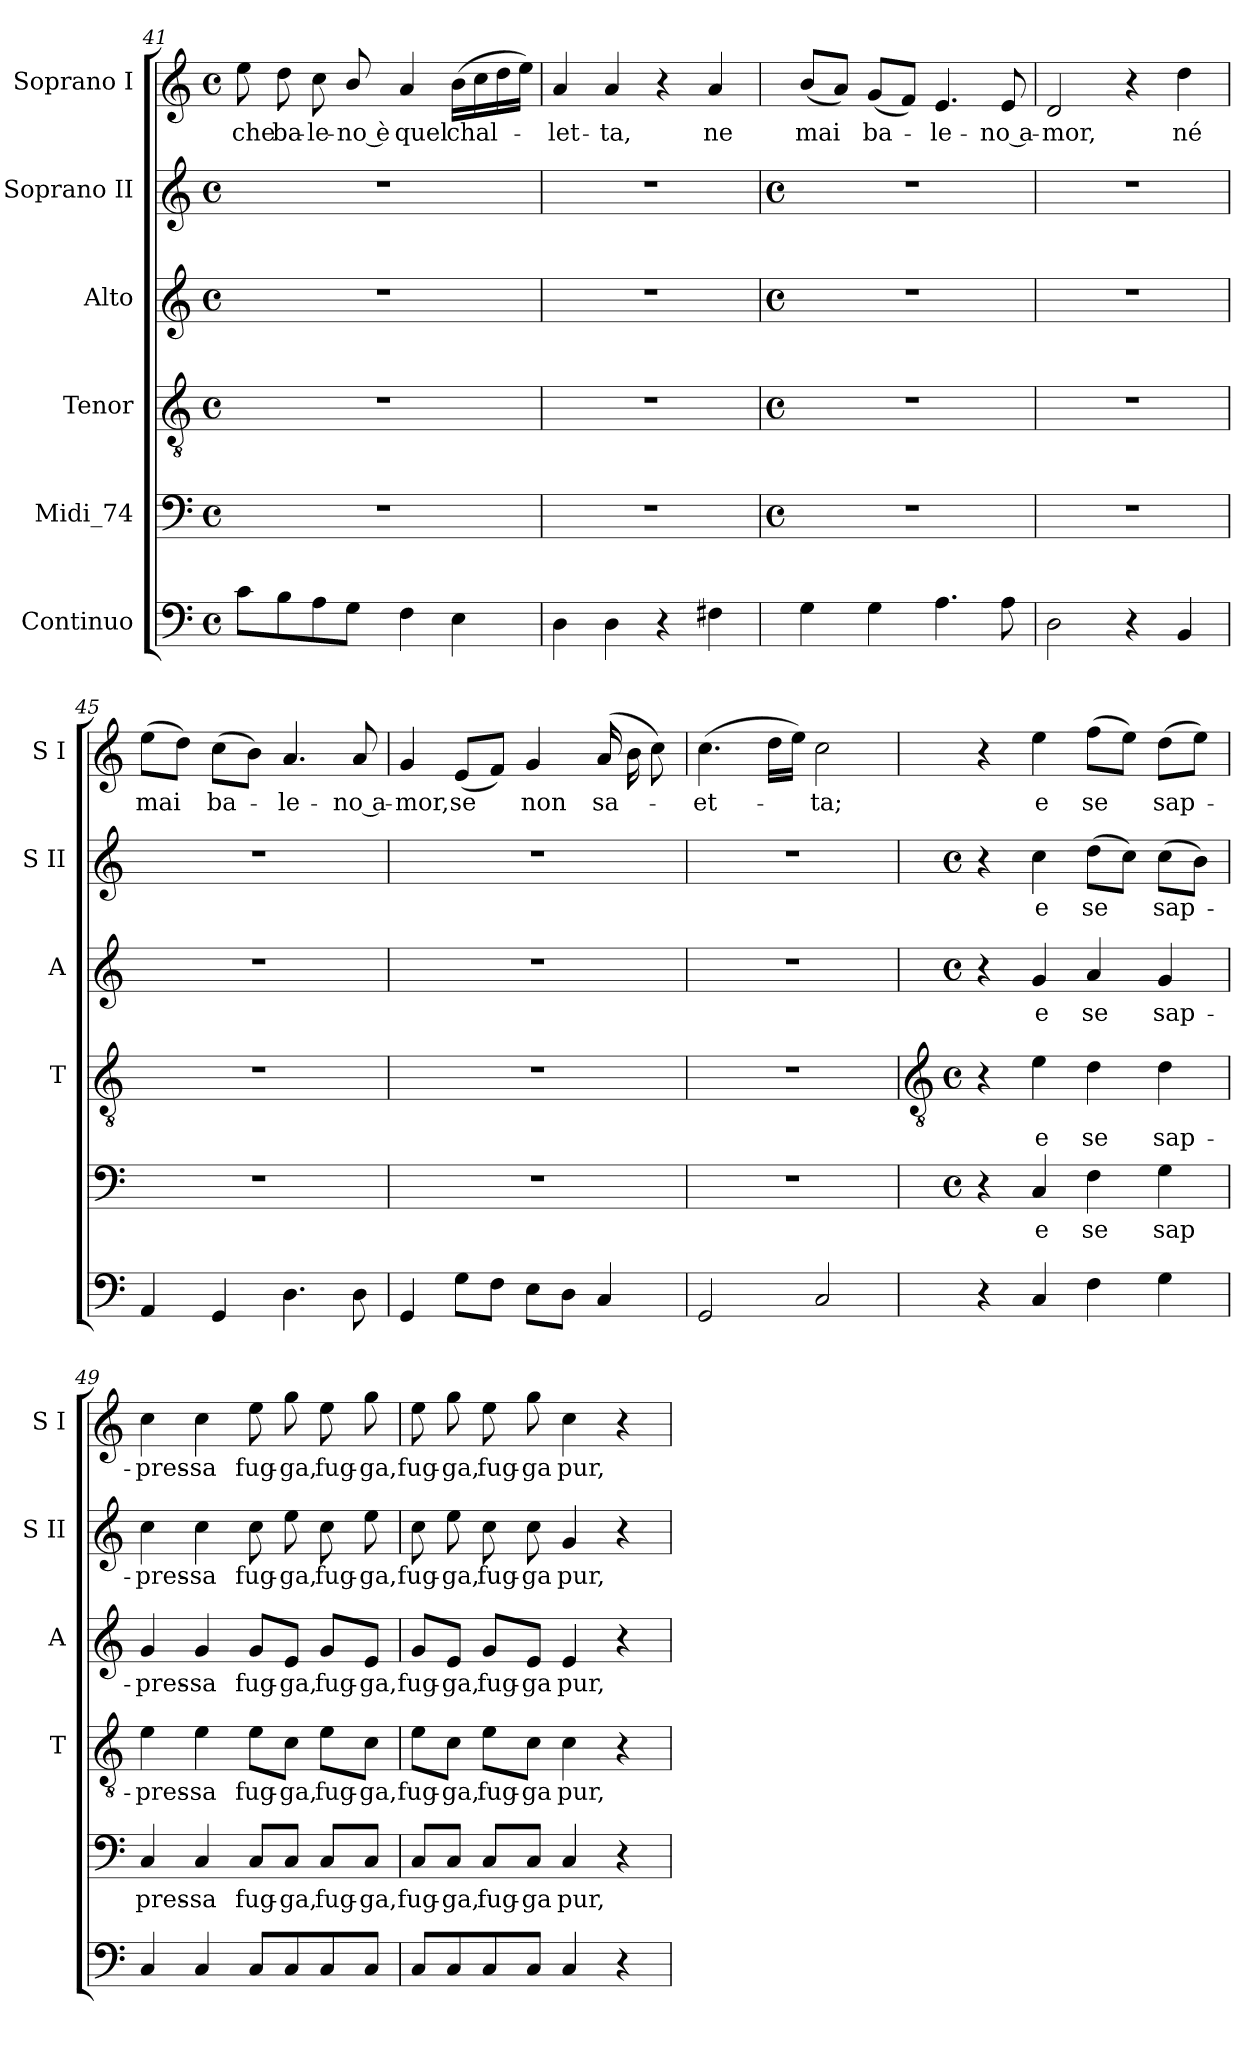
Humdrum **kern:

**kern	**kern	**text	**kern	**text	**kern	**text	**kern	**text	**kern	**text
*part6	*part5	*part5	*part4	*part4	*part3	*part3	*part2	*part2	*part1	*part1
*staff6	*staff5	*staff5	*staff4	*staff4	*staff3	*staff3	*staff2	*staff2	*staff1	*staff1
*I"Continuo	*I"Midi_74	*	*I"Tenor	*	*I"Alto	*	*I"Soprano II	*	*I"Soprano I	*
*	*	*	*I'T	*	*I'A	*	*I'S II	*	*I'S I	*
*clefF4	*clefF4	*	*clefGv2	*	*clefG2	*	*clefG2	*	*clefG2	*
*k[]	*k[]	*	*k[]	*	*k[]	*	*k[]	*	*k[]	*
*C:	*C:	*	*C:	*	*C:	*	*C:	*	*C:	*
*M4/4	*M4/4	*	*M4/4	*	*M4/4	*	*M4/4	*	*M4/4	*
*met(c)	*met(c)	*	*met(c)	*	*met(c)	*	*met(c)	*	*met(c)	*
=41	=41	=41	=41	=41	=41	=41	=41	=41	=41	=41
!	!	!	!	!	!	!	!	!	!	!LO:LY:b
8cL	1r	.	1r	.	1r	.	1r	.	8ee	che
!	!	!	!	!	!	!	!	!	!	!LO:LY:b
8B	.	.	.	.	.	.	.	.	8dd	ba-
!	!	!	!	!	!	!	!	!	!	!LO:LY:b
8A	.	.	.	.	.	.	.	.	8cc	-le-
!	!	!	!	!	!	!	!	!	!	!LO:LY:b
8GJ	.	.	.	.	.	.	.	.	8b/	-no è
!	!	!	!	!	!	!	!	!	!	!LO:LY:b
4F	.	.	.	.	.	.	.	.	4a	quel
!	!	!	!	!	!	!	!	!	!	!LO:LY:b
4E	.	.	.	.	.	.	.	.	(>16bLL	chal-
.	.	.	.	.	.	.	.	.	16cc	.
.	.	.	.	.	.	.	.	.	16dd	.
.	.	.	.	.	.	.	.	.	16eeJJ)	.
=42	=42	=42	=42	=42	=42	=42	=42	=42	=42	=42
!	!	!	!	!	!	!	!	!	!	!LO:LY:b
4D	1r	.	1r	.	1r	.	1r	.	4a	let-
!	!	!	!	!	!	!	!	!	!	!LO:LY:b
4D	.	.	.	.	.	.	.	.	4a	-ta,
4r	.	.	.	.	.	.	.	.	4r	.
!	!	!	!	!	!	!	!	!	!	!LO:LY:b
4F#X	.	.	.	.	.	.	.	.	4a	ne
!!LO:LB:g=z
=43	=43	=43	=43	=43	=43	=43	=43	=43	=43	=43
*	*M4/4	*	*M4/4	*	*M4/4	*	*M4/4	*	*	*
*	*met(c)	*	*met(c)	*	*met(c)	*	*met(c)	*	*	*
!	!	!	!	!	!	!	!	!	!	!LO:LY:b
4G	1r	.	1r	.	1r	.	1r	.	(<8bL	mai
.	.	.	.	.	.	.	.	.	8aJ)	.
!	!	!	!	!	!	!	!	!	!	!LO:LY:b
4G	.	.	.	.	.	.	.	.	(<8gL	ba-
.	.	.	.	.	.	.	.	.	8fJ)	.
!	!	!	!	!	!	!	!	!	!	!LO:LY:b
4.A	.	.	.	.	.	.	.	.	4.e	le-
!	!	!	!	!	!	!	!	!	!	!LO:LY:b
8A	.	.	.	.	.	.	.	.	8e	-no a-
=44	=44	=44	=44	=44	=44	=44	=44	=44	=44	=44
!	!	!	!	!	!	!	!	!	!	!LO:LY:b
2D	1r	.	1r	.	1r	.	1r	.	2d	-mor,
4r	.	.	.	.	.	.	.	.	4r	.
!	!	!	!	!	!	!	!	!	!	!LO:LY:b
4BB	.	.	.	.	.	.	.	.	4dd	né
=45	=45	=45	=45	=45	=45	=45	=45	=45	=45	=45
!	!	!	!	!	!	!	!	!	!	!LO:LY:b
4AA	1r	.	1r	.	1r	.	1r	.	(>8eeL	mai
.	.	.	.	.	.	.	.	.	8ddJ)	.
!	!	!	!	!	!	!	!	!	!	!LO:LY:b
4GG	.	.	.	.	.	.	.	.	(>8ccL	ba-
.	.	.	.	.	.	.	.	.	8bJ)	.
!	!	!	!	!	!	!	!	!	!	!LO:LY:b
4.D	.	.	.	.	.	.	.	.	4.a	le-
!	!	!	!	!	!	!	!	!	!	!LO:LY:b
8D	.	.	.	.	.	.	.	.	8a	-no a-
=46	=46	=46	=46	=46	=46	=46	=46	=46	=46	=46
!	!	!	!	!	!	!	!	!	!	!LO:LY:b
4GG	1r	.	1r	.	1r	.	1r	.	4g	-mor,
!	!	!	!	!	!	!	!	!	!	!LO:LY:b
8GL	.	.	.	.	.	.	.	.	(<8eL	se
8FJ	.	.	.	.	.	.	.	.	8fJ)	.
!	!	!	!	!	!	!	!	!	!	!LO:LY:b
8EL	.	.	.	.	.	.	.	.	4g	non
8DJ	.	.	.	.	.	.	.	.	.	.
!	!	!	!	!	!	!	!	!	!	!LO:LY:b
4C	.	.	.	.	.	.	.	.	(>16aLL	sa-
.	.	.	.	.	.	.	.	.	16b	.
.	.	.	.	.	.	.	.	.	8ccJ)	.
=47	=47	=47	=47	=47	=47	=47	=47	=47	=47	=47
!	!	!	!	!	!	!	!	!	!	!LO:LY:b
2GG	1r	.	1r	.	1r	.	1r	.	(>4.cc	et-
.	.	.	.	.	.	.	.	.	16ddLL	.
.	.	.	.	.	.	.	.	.	16eeJJ)	.
!	!	!	!	!	!	!	!	!	!	!LO:LY:b
2C	.	.	.	.	.	.	.	.	2cc	ta;
!!LO:LB:g=z
=48	=48	=48	=48	=48	=48	=48	=48	=48	=48	=48
*	*	*	*clefGv2	*	*	*	*	*	*	*
*	*k[]	*	*k[]	*	*k[]	*	*k[]	*	*	*
*	*C:	*	*C:	*	*C:	*	*C:	*	*	*
*	*M4/4	*	*M4/4	*	*M4/4	*	*M4/4	*	*	*
*	*met(c)	*	*met(c)	*	*met(c)	*	*met(c)	*	*	*
4r	4r	.	4r	.	4r	.	4r	.	4r	.
!	!	!LO:LY:b	!	!LO:LY:b	!	!LO:LY:b	!	!LO:LY:b	!	!LO:LY:b
4C	4C	e	4e	e	4g	e	4cc	e	4ee	e
!	!	!LO:LY:b	!	!LO:LY:b	!	!LO:LY:b	!	!LO:LY:b	!	!LO:LY:b
4F	4F	se	4d	se	4a	se	(>8ddL	se	(>8ffL	se
.	.	.	.	.	.	.	8ccJ)	.	8eeJ)	.
!	!	!LO:LY:b	!	!LO:LY:b	!	!LO:LY:b	!	!LO:LY:b	!	!LO:LY:b
4G	4G	sap	4d	sap-	4g	sap-	(>8ccL	sap-	(>8ddL	sap-
.	.	.	.	.	.	.	8bJ)	.	8eeJ)	.
=49	=49	=49	=49	=49	=49	=49	=49	=49	=49	=49
!	!	!LO:LY:b	!	!LO:LY:b	!	!LO:LY:b	!	!LO:LY:b	!	!LO:LY:b
4C	4C	pres-	4e	-pres-	4g	-pres-	4cc	pres-	4cc	pres-
!	!	!LO:LY:b	!	!LO:LY:b	!	!LO:LY:b	!	!LO:LY:b	!	!LO:LY:b
4C	4C	-sa	4e	-sa	4g	-sa	4cc	-sa	4cc	-sa
!	!	!LO:LY:b	!	!LO:LY:b	!	!LO:LY:b	!	!LO:LY:b	!	!LO:LY:b
8CL	8C/L	fug-	8e\L	fug-	8g/L	fug-	8cc	fug-	8ee	fug-
!	!	!LO:LY:b	!	!LO:LY:b	!	!LO:LY:b	!	!LO:LY:b	!	!LO:LY:b
8C	8C/J	-ga,	8c\J	-ga,	8e/J	-ga,	8ee	-ga,	8gg	-ga,
!	!	!LO:LY:b	!	!LO:LY:b	!	!LO:LY:b	!	!LO:LY:b	!	!LO:LY:b
8C	8C/L	fug-	8e\L	fug-	8g/L	fug-	8cc	fug-	8ee	fug-
!	!	!LO:LY:b	!	!LO:LY:b	!	!LO:LY:b	!	!LO:LY:b	!	!LO:LY:b
8CJ	8C/J	-ga,	8c\J	-ga,	8e/J	-ga,	8ee	-ga,	8gg	-ga,
=50	=50	=50	=50	=50	=50	=50	=50	=50	=50	=50
!	!	!LO:LY:b	!	!LO:LY:b	!	!LO:LY:b	!	!LO:LY:b	!	!LO:LY:b
8CL	8C/L	fug-	8e\L	fug-	8g/L	fug-	8cc	fug-	8ee	fug-
!	!	!LO:LY:b	!	!LO:LY:b	!	!LO:LY:b	!	!LO:LY:b	!	!LO:LY:b
8C	8C/J	-ga,	8c\J	-ga,	8e/J	-ga,	8ee	-ga,	8gg	-ga,
!	!	!LO:LY:b	!	!LO:LY:b	!	!LO:LY:b	!	!LO:LY:b	!	!LO:LY:b
8C	8C/L	fug-	8e\L	fug-	8g/L	fug-	8cc	fug-	8ee	fug-
!	!	!LO:LY:b	!	!LO:LY:b	!	!LO:LY:b	!	!LO:LY:b	!	!LO:LY:b
8CJ	8C/J	-ga	8c\J	-ga	8e/J	-ga	8cc	-ga	8gg	-ga
!	!	!LO:LY:b	!	!LO:LY:b	!	!LO:LY:b	!	!LO:LY:b	!	!LO:LY:b
4C	4C	pur,	4c	pur,	4e	pur,	4g	pur,	4cc	pur,
4r	4r	.	4r	.	4r	.	4r	.	4r	.
=	=	=	=	=	=	=	=	=	=	=
*-	*-	*-	*-	*-	*-	*-	*-	*-	*-	*-
